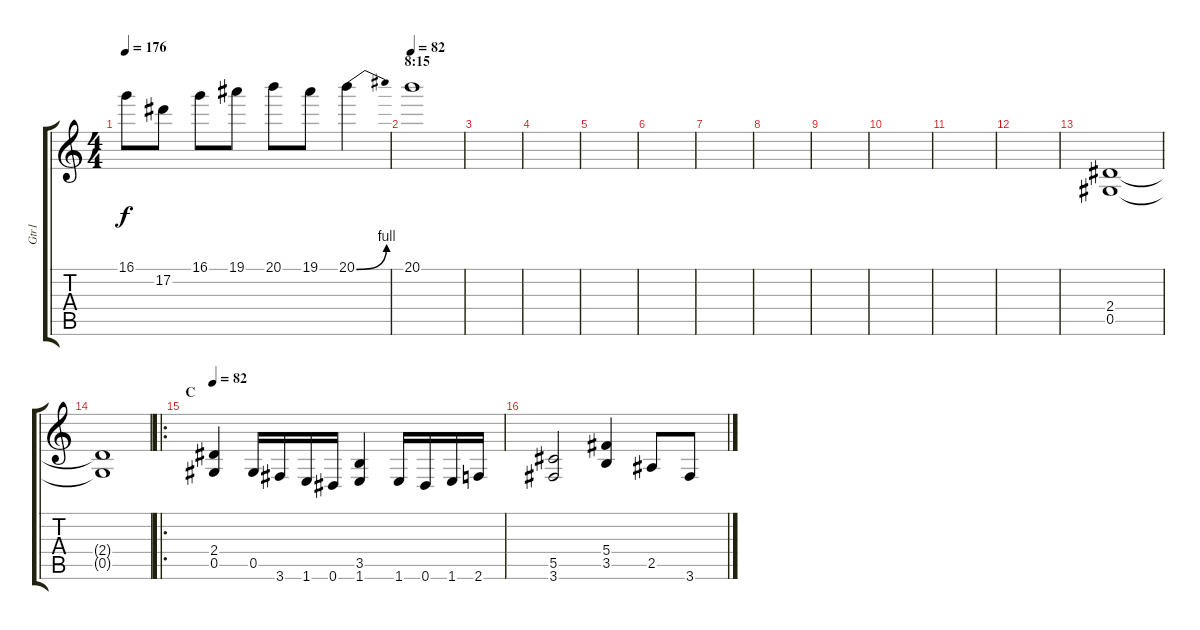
\track ("Gtr1" "Gtr1") {instrument overdrivenguitar}
\staff {score tabs}
\tuning (Eb4 Bb3 Gb3 Db3 Ab2 Eb2) {hide}
\ts (4 4)
\tempo 176
\clef g2
\ks c
16.1.8{dy f} 17.2.8 16.1.8 19.1.8 20.1.8 19.1.8 20.1{be (bend 0 0 60 4)}.4 |
\section ("" "8:15")
\tempo 82
20.1.1 |
|
|
|
|
|
|
|
|
|
|
(2.4 0.5).1{volume 14} |
(2.4{t} 0.5{t}).1 |
\ro
\section ("" "C")
\tempo 82
(2.4 0.5).4{volume 14} 0.5.16 3.6.16 1.6.16 0.6.16 (3.5 1.6).4 1.6.16 0.6.16 1.6.16 2.6.16 |
(5.5 3.6).2 (5.4 3.5).4 2.5.8 3.6.8
